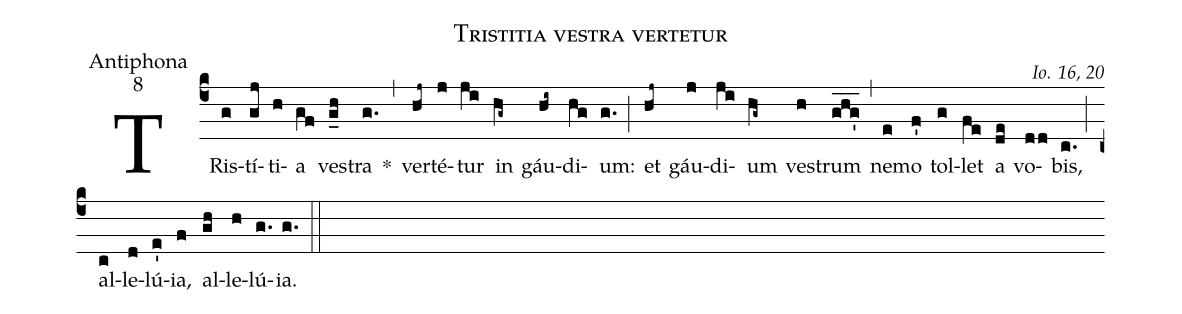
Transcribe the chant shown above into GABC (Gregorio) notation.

name: Tristitia vestra vertetur;
office-part: Antiphona;
mode: 8;
commentary: Io. 16, 20;
%%
(c4)
TRis(g)tí(gj)ti(h)a(gf) ves(g_h)tra(g.) *(,)
ver(hj~)té(j)tur(ji) in(hg~) gáu(hi~)di(hg)um:(g.) (;)
et(hj~) gáu(j)di(ji)um(hg~) ves(h)trum(ghg'___) (,)
ne(e)mo(f') tol(g)let(fe) a(de) vo(dd)bis,(c.) (;)
al(c)le(d)lú(e')ia,(f) al(gh)le(h)lú(g.)ia.(g.) (::)
